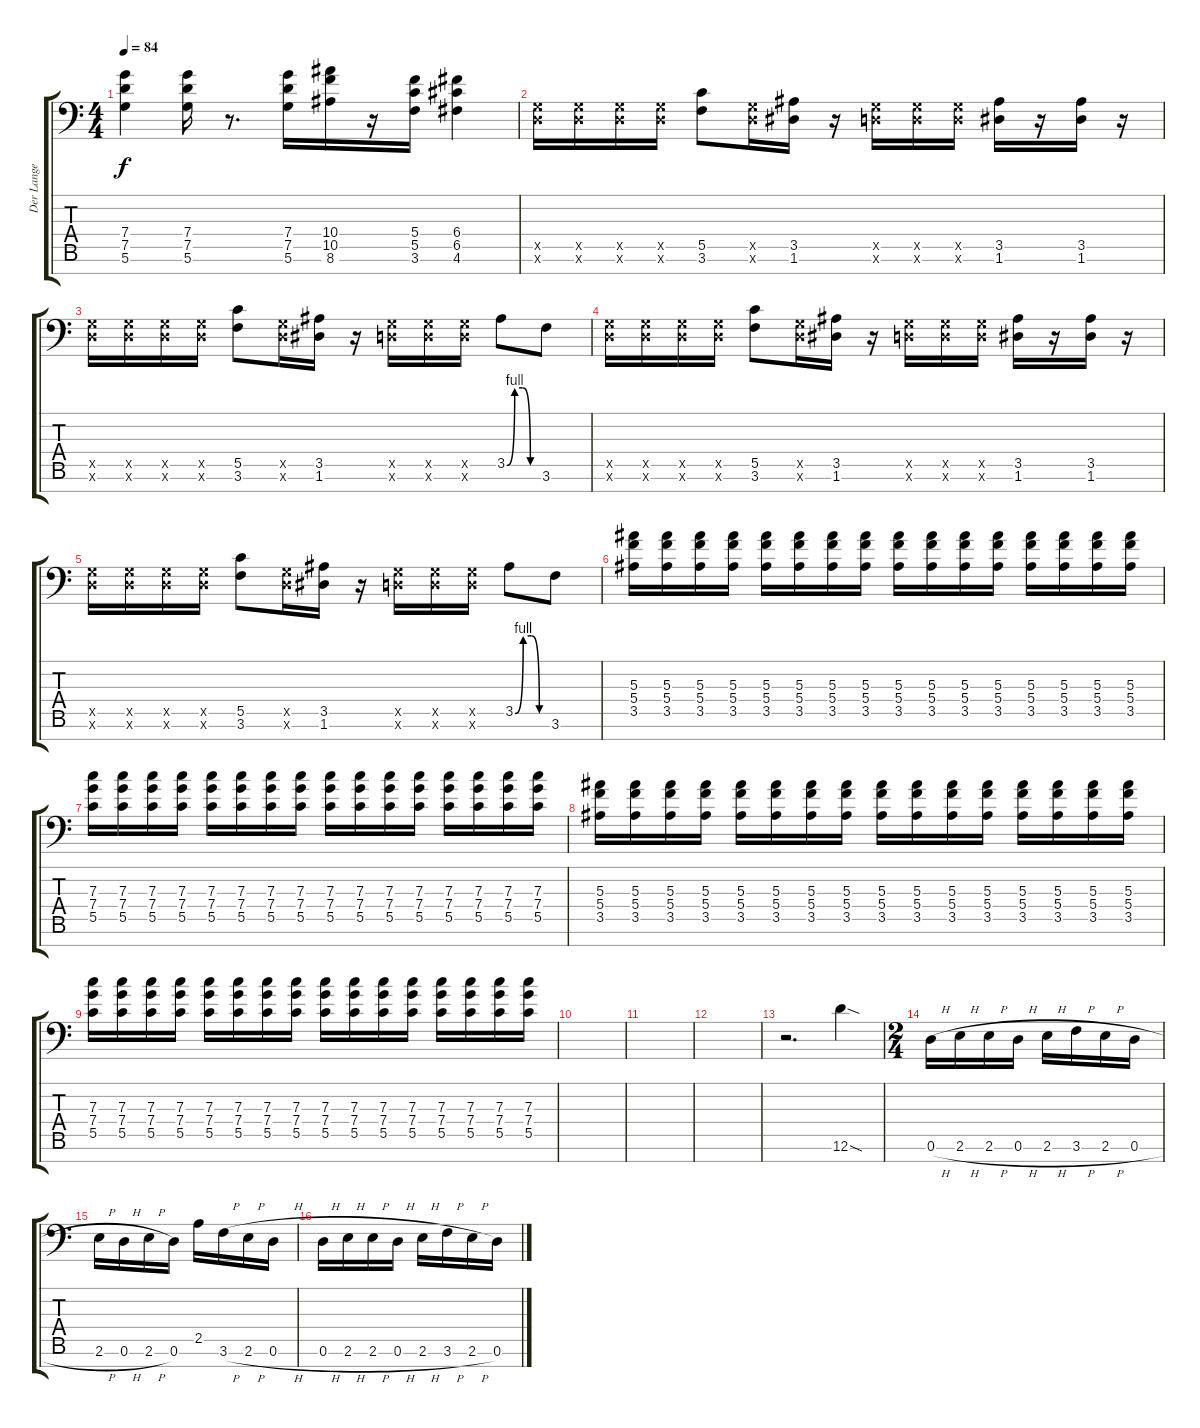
\track ("Der Lange" "Der Lange") {instrument distortionguitar}
\staff {score tabs}
\tuning (D4 A3 F3 C3 G2 D2 A1) {hide}
\ts (4 4)
\tempo 84
\clef f4
\ks c
(7.4 7.5 5.6).4{dy f} (7.4 7.5 5.6).16 r.8{d} (7.4 7.5 5.6).16 (10.4 10.5 8.6).16 r.16 (5.4 5.5 3.6).16 (6.4 6.5 4.6).4 |
(0.5{x} 0.6{x}).16 (0.5{x} 0.6{x}).16 (0.5{x} 0.6{x}).16 (0.5{x} 0.6{x}).16 (5.5 3.6).8 (0.5{x} 0.6{x}).16 (3.5 1.6).16 r.16 (0.5{x} 0.6{x}).16 (0.5{x} 0.6{x}).16 (0.5{x} 0.6{x}).16 (3.5 1.6).16 r.16 (3.5 1.6).16 r.16 |
(0.5{x} 0.6{x}).16 (0.5{x} 0.6{x}).16 (0.5{x} 0.6{x}).16 (0.5{x} 0.6{x}).16 (5.5 3.6).8 (0.5{x} 0.6{x}).16 (3.5 1.6).16 r.16 (0.5{x} 0.6{x}).16 (0.5{x} 0.6{x}).16 (0.5{x} 0.6{x}).16 3.5{be (custom 0 0 15 4 30 4 45 0 60 0)}.8 3.6.8 |
(0.5{x} 0.6{x}).16 (0.5{x} 0.6{x}).16 (0.5{x} 0.6{x}).16 (0.5{x} 0.6{x}).16 (5.5 3.6).8 (0.5{x} 0.6{x}).16 (3.5 1.6).16 r.16 (0.5{x} 0.6{x}).16 (0.5{x} 0.6{x}).16 (0.5{x} 0.6{x}).16 (3.5 1.6).16 r.16 (3.5 1.6).16 r.16 |
(0.5{x} 0.6{x}).16 (0.5{x} 0.6{x}).16 (0.5{x} 0.6{x}).16 (0.5{x} 0.6{x}).16 (5.5 3.6).8 (0.5{x} 0.6{x}).16 (3.5 1.6).16 r.16 (0.5{x} 0.6{x}).16 (0.5{x} 0.6{x}).16 (0.5{x} 0.6{x}).16 3.5{be (custom 0 0 15 4 30 4 45 0 60 0)}.8 3.6.8 |
(5.3 5.4 3.5).16 (5.3 5.4 3.5).16 (5.3 5.4 3.5).16 (5.3 5.4 3.5).16 (5.3 5.4 3.5).16 (5.3 5.4 3.5).16 (5.3 5.4 3.5).16 (5.3 5.4 3.5).16 (5.3 5.4 3.5).16 (5.3 5.4 3.5).16 (5.3 5.4 3.5).16 (5.3 5.4 3.5).16 (5.3 5.4 3.5).16 (5.3 5.4 3.5).16 (5.3 5.4 3.5).16 (5.3 5.4 3.5).16 |
(7.3 7.4 5.5).16 (7.3 7.4 5.5).16 (7.3 7.4 5.5).16 (7.3 7.4 5.5).16 (7.3 7.4 5.5).16 (7.3 7.4 5.5).16 (7.3 7.4 5.5).16 (7.3 7.4 5.5).16 (7.3 7.4 5.5).16 (7.3 7.4 5.5).16 (7.3 7.4 5.5).16 (7.3 7.4 5.5).16 (7.3 7.4 5.5).16 (7.3 7.4 5.5).16 (7.3 7.4 5.5).16 (7.3 7.4 5.5).16 |
(5.3 5.4 3.5).16 (5.3 5.4 3.5).16 (5.3 5.4 3.5).16 (5.3 5.4 3.5).16 (5.3 5.4 3.5).16 (5.3 5.4 3.5).16 (5.3 5.4 3.5).16 (5.3 5.4 3.5).16 (5.3 5.4 3.5).16 (5.3 5.4 3.5).16 (5.3 5.4 3.5).16 (5.3 5.4 3.5).16 (5.3 5.4 3.5).16 (5.3 5.4 3.5).16 (5.3 5.4 3.5).16 (5.3 5.4 3.5).16 |
(7.3 7.4 5.5).16 (7.3 7.4 5.5).16 (7.3 7.4 5.5).16 (7.3 7.4 5.5).16 (7.3 7.4 5.5).16 (7.3 7.4 5.5).16 (7.3 7.4 5.5).16 (7.3 7.4 5.5).16 (7.3 7.4 5.5).16 (7.3 7.4 5.5).16 (7.3 7.4 5.5).16 (7.3 7.4 5.5).16 (7.3 7.4 5.5).16 (7.3 7.4 5.5).16 (7.3 7.4 5.5).16 (7.3 7.4 5.5).16 |
|
|
|
r.2{d} 12.6{sod}.4 |
\ts (2 4)
0.6{h}.16 2.6{h}.16 2.6{h}.16 0.6{h}.16 2.6{h}.16 3.6{h}.16 2.6{h}.16 0.6{h}.16 |
2.6{h}.16 0.6{h}.16 2.6{h}.16 0.6.16 2.5.16 3.6{h}.16 2.6{h}.16 0.6{h}.16 |
0.6{h}.16 2.6{h}.16 2.6{h}.16 0.6{h}.16 2.6{h}.16 3.6{h}.16 2.6{h}.16 0.6{h}.16
